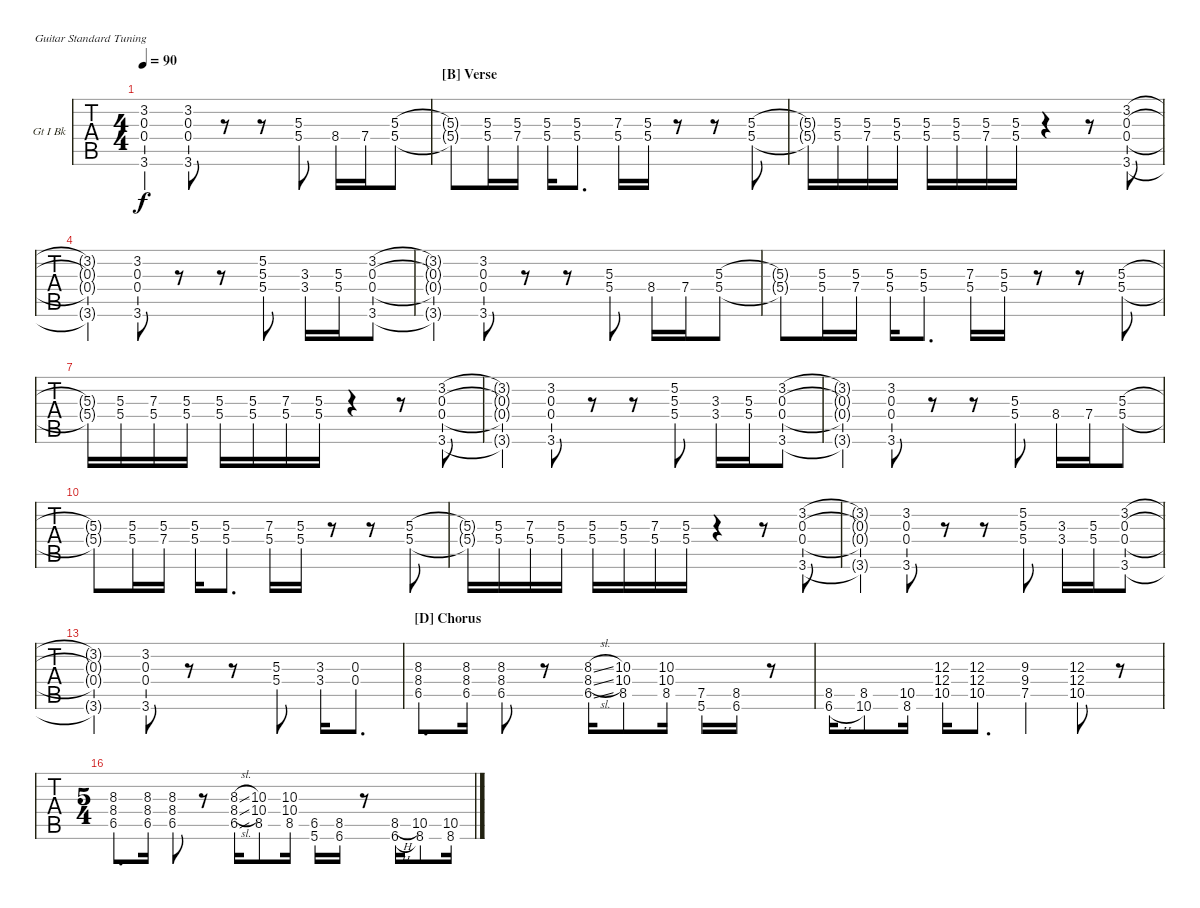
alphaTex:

\bracketExtendMode nobrackets
\firstSystemTrackNameOrientation horizontal
\otherSystemsTrackNameOrientation horizontal
\defaultBarNumberDisplay FirstOfSystem
\track ("Guitar I Backing" "Gt I Bk") {instrument distortionguitar}
\staff {tabs}
\tuning (E4 B3 G3 D3 A2 E2)
\ts (4 4)
\tempo 90
\clef g2
\ks c
(3.2{t} 0.3{t} 0.4{t} 3.6{t}).4{dy f} (3.2 0.3 0.4 3.6).8 r.8 r.8 (5.3 5.4).8 8.4.16 7.4.16 (5.3 5.4).8 |
\section ("B" "Verse")
(5.3{t} 5.4{t}).8 (5.3 5.4).16 (5.3 7.4).16 (5.3 5.4).16 (5.3 5.4).8{d} (7.3 5.4).16 (5.3 5.4).16 r.8 r.8 (5.3 5.4).8 |
(5.3{t} 5.4{t}).16 (5.3 5.4).16 (5.3 7.4).16 (5.3 5.4).16 (5.3 5.4).16 (5.3 5.4).16 (5.3 7.4).16 (5.3 5.4).16 r.4 r.8 (3.2 0.3 0.4 3.6).8 |
(3.2{t} 0.3{t} 0.4{t} 3.6{t}).4 (3.2 0.3 0.4 3.6).8 r.8 r.8 (5.2 5.3 5.4).8 (3.3 3.4).16 (5.3 5.4).16 (3.2 0.3 0.4 3.6).8 |
(3.2{t} 0.3{t} 0.4{t} 3.6{t}).4 (3.2 0.3 0.4 3.6).8 r.8 r.8 (5.3 5.4).8 8.4.16 7.4.16 (5.3 5.4).8 |
(5.3{t} 5.4{t}).8 (5.3 5.4).16 (5.3 7.4).16 (5.3 5.4).16 (5.3 5.4).8{d} (7.3 5.4).16 (5.3 5.4).16 r.8 r.8 (5.3 5.4).8 |
(5.3{t} 5.4{t}).16 (5.3 5.4).16 (7.3 5.4).16 (5.3 5.4).16 (5.3 5.4).16 (5.3 5.4).16 (7.3 5.4).16 (5.3 5.4).16 r.4 r.8 (3.2 0.3 0.4 3.6).8 |
(3.2{t} 0.3{t} 0.4{t} 3.6{t}).4 (3.2 0.3 0.4 3.6).8 r.8 r.8 (5.2 5.3 5.4).8 (3.3 3.4).16 (5.3 5.4).16 (3.2 0.3 0.4 3.6).8 |
(3.2{t} 0.3{t} 0.4{t} 3.6{t}).4 (3.2 0.3 0.4 3.6).8 r.8 r.8 (5.3 5.4).8 8.4.16 7.4.16 (5.3 5.4).8 |
(5.3{t} 5.4{t}).8 (5.3 5.4).16 (5.3 7.4).16 (5.3 5.4).16 (5.3 5.4).8{d} (7.3 5.4).16 (5.3 5.4).16 r.8 r.8 (5.3 5.4).8 |
(5.3{t} 5.4{t}).16 (5.3 5.4).16 (7.3 5.4).16 (5.3 5.4).16 (5.3 5.4).16 (5.3 5.4).16 (7.3 5.4).16 (5.3 5.4).16 r.4 r.8 (3.2 0.3 0.4 3.6).8 |
(3.2{t} 0.3{t} 0.4{t} 3.6{t}).4 (3.2 0.3 0.4 3.6).8 r.8 r.8 (5.2 5.3 5.4).8 (3.3 3.4).16 (5.3 5.4).16 (3.2 0.3 0.4 3.6).8 |
(3.2{t} 0.3{t} 0.4{t} 3.6{t}).4 (3.2 0.3 0.4 3.6).8 r.8 r.8 (5.3 5.4).8 (3.3 3.4).16 (0.3 0.4).8{d} |
\section ("D" "Chorus")
(8.3 8.4 6.5).8{d} (8.3 8.4 6.5).16 (8.3 8.4 6.5).8 r.8 (8.3{sl} 8.4{sl} 6.5{sl}).16{legatoorigin} (10.3 10.4 8.5).8 (10.3 10.4 8.5).16 (7.5 5.6).16 (8.5 6.6).16 r.8 |
(8.5 6.6{h}).16 (8.5 10.6).8 (10.5 8.6).16 (12.3 12.4 10.5).16 (12.3 12.4 10.5).8{d} (9.3 9.4 7.5).4 (12.3 12.4 10.5).8 r.8 |
\ts (5 4)
(8.3 8.4 6.5).8{d} (8.3 8.4 6.5).16 (8.3 8.4 6.5).8 r.8 (8.3{sl} 8.4{sl} 6.5{sl}).16{legatoorigin} (10.3 10.4 8.5).8 (10.3 10.4 8.5).16 (6.5 5.6).16 (8.5 6.6).16 r.8 (8.5{h} 6.6{h}).16 (10.5 8.6).8 (10.5 8.6).16
